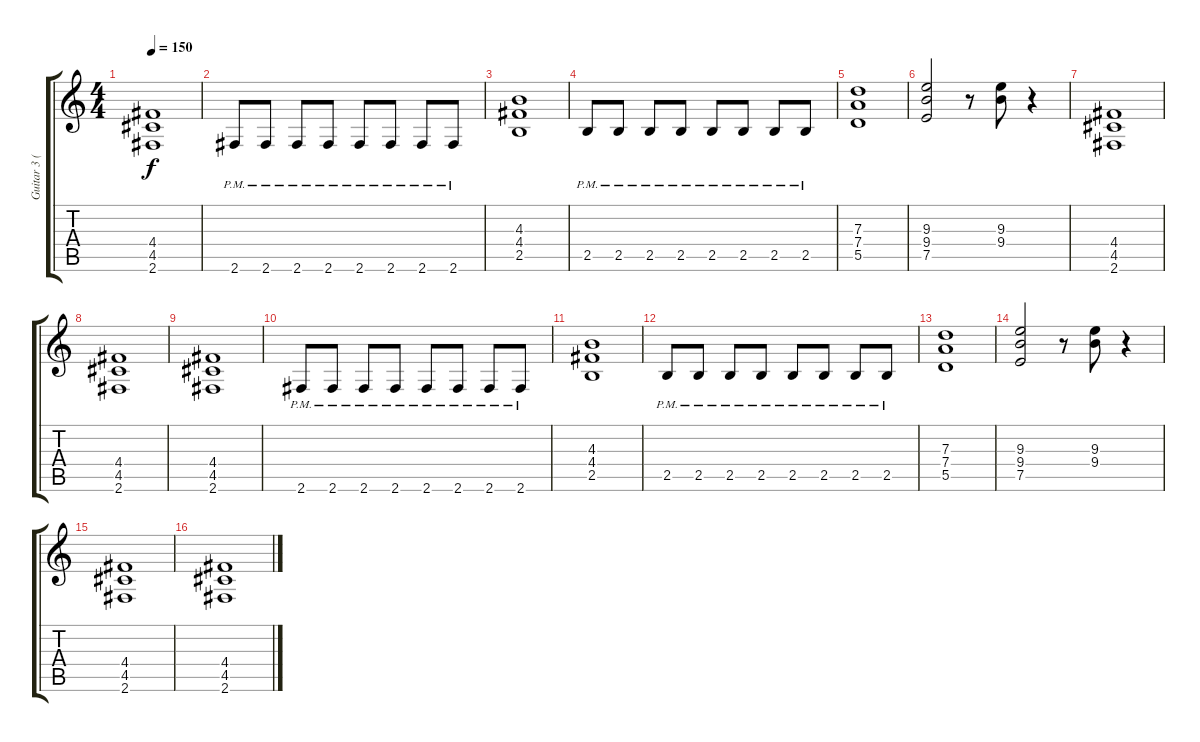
\track ("Guitar 3 (Stefko)" "Guitar 3 (") {instrument distortionguitar}
\staff {score tabs}
\tuning (E4 B3 G3 D3 A2 E2) {hide}
\ts (4 4)
\tempo 150
\clef g2
\ks c
(4.4 4.5 2.6).1{dy f} |
2.6{pm}.8 2.6{pm}.8 2.6{pm}.8 2.6{pm}.8 2.6{pm}.8 2.6{pm}.8 2.6{pm}.8 2.6{pm}.8 |
(4.3 4.4 2.5).1 |
2.5{pm}.8 2.5{pm}.8 2.5{pm}.8 2.5{pm}.8 2.5{pm}.8 2.5{pm}.8 2.5{pm}.8 2.5{pm}.8 |
(7.3 7.4 5.5).1 |
(9.3 9.4 7.5).2 r.8 (9.3 9.4).8 r.4 |
(4.4 4.5 2.6).1 |
(4.4 4.5 2.6).1 |
(4.4 4.5 2.6).1 |
2.6{pm}.8 2.6{pm}.8 2.6{pm}.8 2.6{pm}.8 2.6{pm}.8 2.6{pm}.8 2.6{pm}.8 2.6{pm}.8 |
(4.3 4.4 2.5).1 |
2.5{pm}.8 2.5{pm}.8 2.5{pm}.8 2.5{pm}.8 2.5{pm}.8 2.5{pm}.8 2.5{pm}.8 2.5{pm}.8 |
(7.3 7.4 5.5).1 |
(9.3 9.4 7.5).2 r.8 (9.3 9.4).8 r.4 |
(4.4 4.5 2.6).1 |
(4.4 4.5 2.6).1
